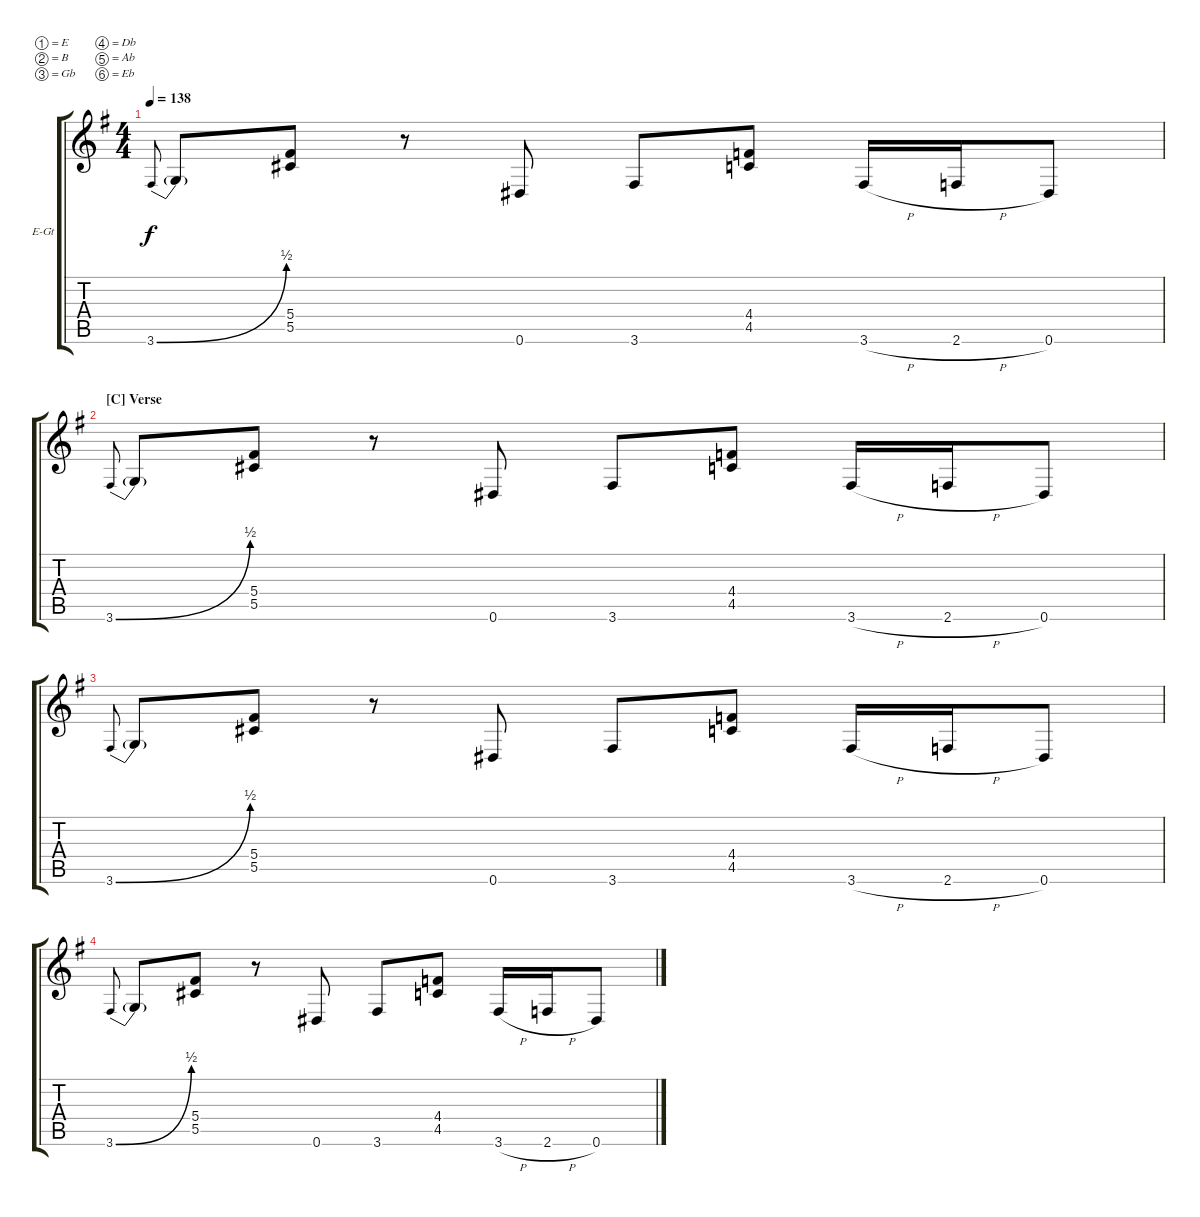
\defaultSystemsLayout 4
\bracketExtendMode groupsimilarinstruments
\firstSystemTrackNameOrientation horizontal
\otherSystemsTrackNameOrientation horizontal
\track ("Electric Guitar" "E-Gt") {instrument distortionguitar}
\staff {score tabs}
\tuning (E4 B3 Gb3 Db3 Ab2 Eb2)
\ts (4 4)
\tempo 138
\clef g2
\scale
1.05549
\ks g
3.6{be (bend 0 0 13.799999999999999 2)}.8{gr onbeat dy f} 3.6{t}.8 (5.5 5.4).8 r.8 0.6.8 3.6.8 (4.5 4.4).8 3.6{h}.16 2.6{h}.16 0.6.8 |
\section ("C" "Verse")
\scale
0.944515 3.6{be (bend 0 0 13.799999999999999 2)}.8{gr onbeat} 3.6{t}.8 (5.5 5.4).8 r.8 0.6.8 3.6.8 (4.5 4.4).8 3.6{h}.16 2.6{h}.16 0.6.8 |
\scale
1.05549 3.6{be (bend 0 0 13.799999999999999 2)}.8{gr onbeat} 3.6{t}.8 (5.5 5.4).8 r.8 0.6.8 3.6.8 (4.5 4.4).8 3.6{h}.16 2.6{h}.16 0.6.8 |
\scale
0.944515 3.6{be (bend 0 0 13.799999999999999 2)}.8{gr onbeat} 3.6{t}.8 (5.5 5.4).8 r.8 0.6.8 3.6.8 (4.5 4.4).8 3.6{h}.16 2.6{h}.16 0.6.8
